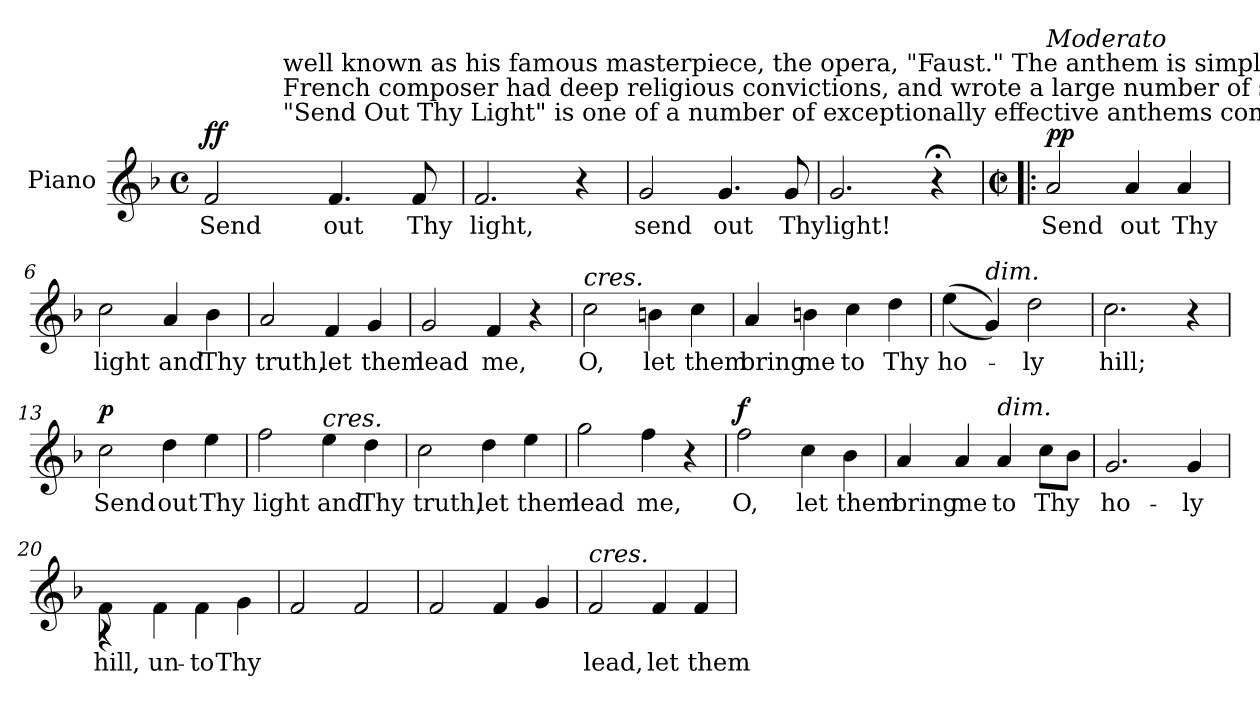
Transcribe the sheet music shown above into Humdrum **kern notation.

**kern	**text	**dynam
*part1	*part1	*part1
*staff1	*staff1	*staff1
*I"Piano	*	*
*I'Pno.	*	*
!!LO:PB:g=z
*clefG2	*	*
*k[b-]	*	*
*F:	*	*
*M4/4	*	*
*met(c)	*	*
*MM60	*	*
=1	=1	=1
!LO:TX:a:i:t=Adagio molto	!	!
!	!LO:LY:b:color=#000000	!
*^	*	*
2fi/	4ryy	Send	ff
.	32ryy	.	.
.	64ryy	.	.
.	512ryy	.	.
!	!LO:TX:a:t="Send Out Thy Light" is one of a number of exceptionally effective anthems composed by Gounod. This celebrated	!	!
!	!LO:TX:t=French composer had deep religious  convictions, and wrote a large number of sacred compositions which are  almost as	!	!
!	!LO:TX:t=well known as his famous masterpiece, the opera, "Faust." The anthem is simplified and abbreviated in this edition.	!	!
.	2ryy	.	.
!	!	!LO:LY:b:color=#000000	!
4.fi/	.	out	.
.	8ryy	.	.
!	!	!LO:LY:b:color=#000000	!
8fi/	.	Thy	.
.	16ryy	.	.
.	128..ryy	.	.
*v	*v	*	*
=2	=2	=2
*^	*	*
!	!	!LO:LY:b:color=#000000	!
*v	*v	*	*
2.fi/	light,	.
4r	.	.
=3	=3	=3
!	!LO:LY:b:color=#000000	!
2gi/	send	.
!	!LO:LY:b:color=#000000	!
4.gi/	out	.
!	!LO:LY:b:color=#000000	!
8gi/	Thy	.
=4	=4	=4
!	!LO:LY:b:color=#000000	!
2.gi/	light!	.
4r;	.	.
=5!|:	=5!|:	=5!|:
*M2/2	*	*
*met(c|)	*	*
*MM100	*	*
!LO:TX:a:i:t=Moderato	!	!
!	!LO:LY:b:color=#000000	!
2ai/	Send	pp
!	!LO:LY:b:color=#000000	!
4ai/	out	.
!	!LO:LY:b:color=#000000	!
4ai/	Thy	.
=6	=6	=6
!	!LO:LY:b:color=#000000	!
2cci\	light	.
!	!LO:LY:b:color=#000000	!
4ai/	and	.
!	!LO:LY:b:color=#000000	!
4b-i\	Thy	.
=7	=7	=7
!	!LO:LY:b:color=#000000	!
2ai/	truth,	.
!	!LO:LY:b:color=#000000	!
4fi/	let	.
!	!LO:LY:b:color=#000000	!
4gi/	them	.
!!LO:LB:g=z
=8	=8	=8
!	!LO:LY:b:color=#000000	!
2gi/	lead	.
!	!LO:LY:b:color=#000000	!
4fi/	me,	.
4r	.	.
=9	=9	=9
!LO:TX:a:i:t=cres.	!	!
!	!LO:LY:b:color=#000000	!
2cci\	O,	.
!	!LO:LY:b:color=#000000	!
4bni\	let	.
!	!LO:LY:b:color=#000000	!
4cci\	them	.
=10	=10	=10
!	!LO:LY:b:color=#000000	!
4ai/	bring	.
!	!LO:LY:b:color=#000000	!
4bni\	me	.
!	!LO:LY:b:color=#000000	!
4cci\	to	.
!	!LO:LY:b:color=#000000	!
4ddi\	Thy	.
=11	=11	=11
!	!LO:LY:b:color=#000000	!
((4eei\	ho-	.
!LO:TX:a:i:t=dim.	!	!
4gi/))	.	.
!	!LO:LY:b:color=#000000	!
2ddi\	-ly	.
=12	=12	=12
!	!LO:LY:b:color=#000000	!
2.cci\	hill;	.
4r	.	.
=13	=13	=13
!	!LO:LY:b:color=#000000	!
2cci\	Send	p
!	!LO:LY:b:color=#000000	!
4ddi\	out	.
!	!LO:LY:b:color=#000000	!
4eei\	Thy	.
=14	=14	=14
!	!LO:LY:b:color=#000000	!
2ffi\	light	.
!LO:TX:a:i:t=cres.	!	!
!	!LO:LY:b:color=#000000	!
4eei\	and	.
!	!LO:LY:b:color=#000000	!
4ddi\	Thy	.
=15	=15	=15
!	!LO:LY:b:color=#000000	!
2cci\	truth,	.
!	!LO:LY:b:color=#000000	!
4ddi\	let	.
!	!LO:LY:b:color=#000000	!
4eei\	them	.
!!LO:LB:g=z
=16	=16	=16
!	!LO:LY:b:color=#000000	!
2ggi\	lead	.
!	!LO:LY:b:color=#000000	!
4ffi\	me,	.
4r	.	.
=17	=17	=17
!	!LO:LY:b:color=#000000	!
2ffi\	O,	f
!	!LO:LY:b:color=#000000	!
4cci\	let	.
!	!LO:LY:b:color=#000000	!
4b-i\	them	.
=18	=18	=18
!	!LO:LY:b:color=#000000	!
4ai/	bring	.
!	!LO:LY:b:color=#000000	!
4ai/	me	.
!LO:TX:a:i:t=dim.	!	!
!	!LO:LY:b:color=#000000	!
4ai/	to	.
!	!LO:LY:b:color=#000000	!
8cci\L	Thy	.
8b-i\J	.	.
=19	=19	=19
!	!LO:LY:b:color=#000000	!
2.gi/	ho-	.
!	!LO:LY:b:color=#000000	!
4gi/	-ly	.
=20	=20	=20
!	!LO:LY:b:color=#000000	!
*^	*	*
8fi\	4r	hill,	.
8ryy	.	.	.
!	!	!LO:LY:b:color=#000000	!
4fi\	2.ryy	un-	.
!	!	!LO:LY:b:color=#000000	!
4fi\	.	-to	.
!	!	!LO:LY:b:color=#000000	!
4gi\	.	Thy	.
*v	*v	*	*
=21	=21	=21
2fi/	.	.
2fi/	.	.
=22	=22	=22
2fi/	.	.
4fi/	.	.
4gi/	.	.
!!LO:LB:g=z
=23	=23	=23
!LO:TX:a:i:t=cres.	!	!
!	!LO:LY:b:color=#000000	!
2fi/	lead,	.
!	!LO:LY:b:color=#000000	!
4fi/	let	.
!	!LO:LY:b:color=#000000	!
4fi/	them	.
=	=	=
*-	*-	*-
